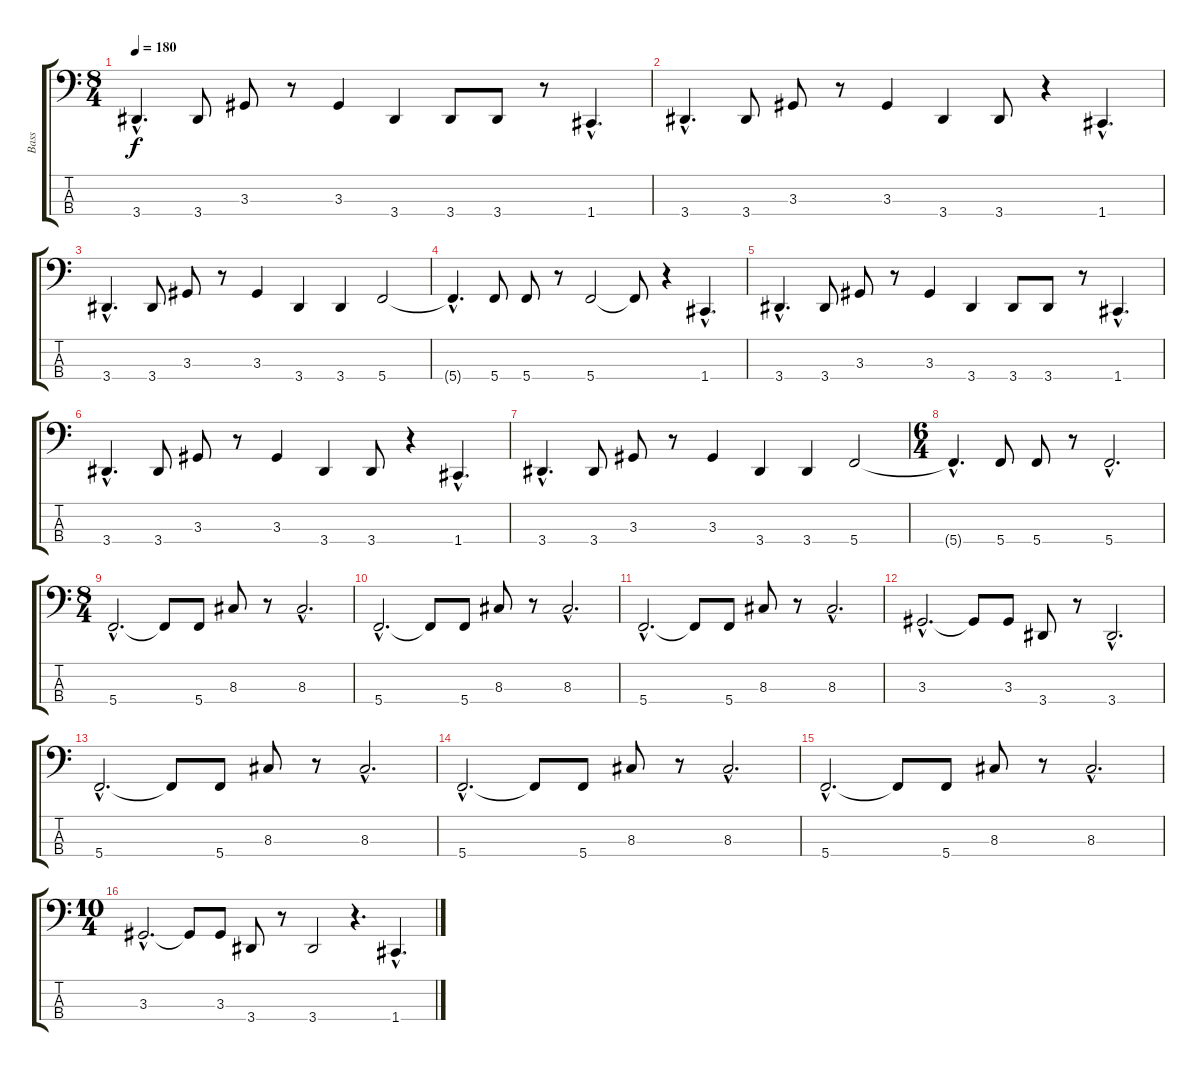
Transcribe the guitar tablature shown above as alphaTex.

\track ("Bass" "Bass") {instrument electricbassfinger}
\staff {score tabs}
\tuning (Eb2 Bb1 F1 C1) {hide}
\ts (8 4)
\tempo 180
\clef f4
\ks c
3.4{hac}.4{d dy f} 3.4.8 3.3.8 r.8 3.3.4 3.4.4 3.4.8 3.4.8 r.8 1.4{hac}.4{d} |
3.4{hac}.4{d} 3.4.8 3.3.8 r.8 3.3.4 3.4.4 3.4.8 r.4 1.4{hac}.4{d} |
3.4{hac}.4{d} 3.4.8 3.3.8 r.8 3.3.4 3.4.4 3.4.4 5.4.2 |
5.4{hac t}.4{d} 5.4.8 5.4.8 r.8 5.4.2 5.4{t}.8 r.4 1.4{hac}.4{d} |
3.4{hac}.4{d} 3.4.8 3.3.8 r.8 3.3.4 3.4.4 3.4.8 3.4.8 r.8 1.4{hac}.4{d} |
3.4{hac}.4{d} 3.4.8 3.3.8 r.8 3.3.4 3.4.4 3.4.8 r.4 1.4{hac}.4{d} |
3.4{hac}.4{d} 3.4.8 3.3.8 r.8 3.3.4 3.4.4 3.4.4 5.4.2 |
\ts (6 4)
5.4{hac t}.4{d} 5.4.8 5.4.8 r.8 5.4{hac}.2{d} |
\ts (8 4)
5.4{hac}.2{d} 5.4{t}.8 5.4.8 8.3.8 r.8 8.3{hac}.2{d} |
5.4{hac}.2{d} 5.4{t}.8 5.4.8 8.3.8 r.8 8.3{hac}.2{d} |
5.4{hac}.2{d} 5.4{t}.8 5.4.8 8.3.8 r.8 8.3{hac}.2{d} |
3.3{hac}.2{d} 3.3{t}.8 3.3.8 3.4.8 r.8 3.4{hac}.2{d} |
5.4{hac}.2{d} 5.4{t}.8 5.4.8 8.3.8 r.8 8.3{hac}.2{d} |
5.4{hac}.2{d} 5.4{t}.8 5.4.8 8.3.8 r.8 8.3{hac}.2{d} |
5.4{hac}.2{d} 5.4{t}.8 5.4.8 8.3.8 r.8 8.3{hac}.2{d} |
\ts (10 4)
3.3{hac}.2{d} 3.3{t}.8 3.3.8 3.4.8 r.8 3.4.2 r.4{d} 1.4{hac}.4{d}
